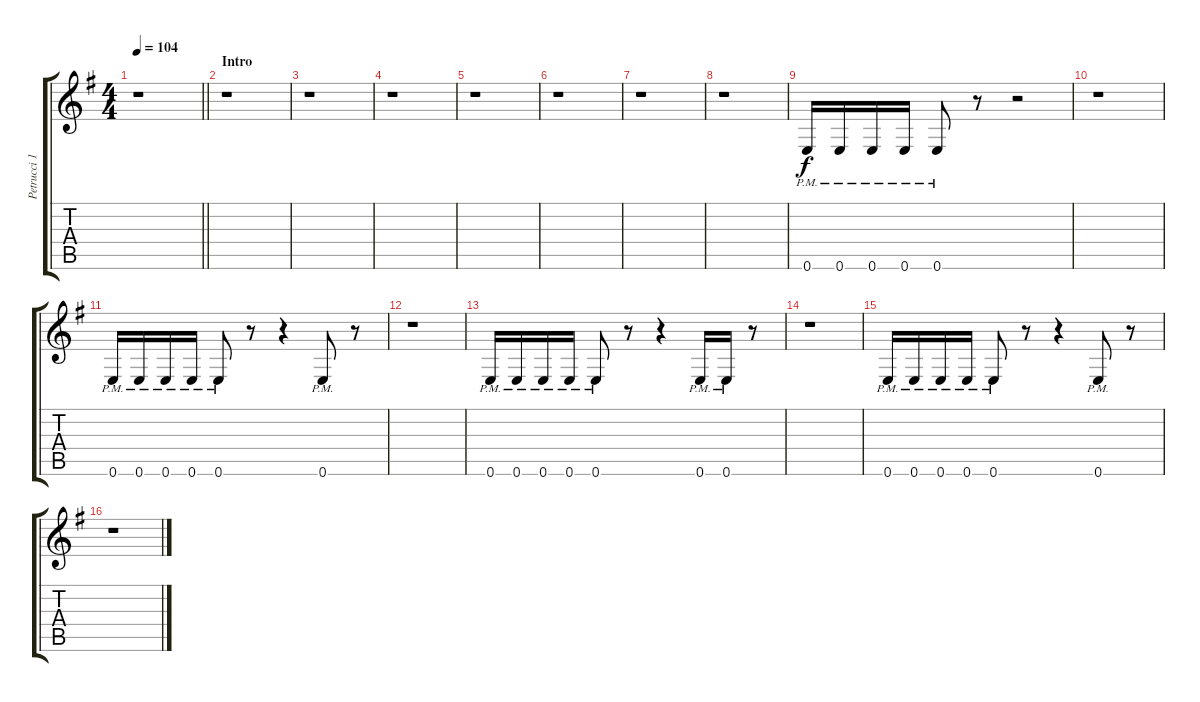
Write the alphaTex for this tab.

\track ("Petrucci 1" "Petrucci 1") {instrument overdrivenguitar}
\staff {score tabs}
\tuning (E4 B3 G3 D3 A2 E2) {hide}
\ts (4 4)
\tempo 104
\clef g2
\barLineRight lightlight
\ks eminor
r.1{dy f instrument overdrivenguitar} |
\section ("" "Intro")
r.1 |
r.1 |
r.1 |
r.1 |
r.1 |
r.1 |
r.1 |
0.6{pm}.16 0.6{pm}.16 0.6{pm}.16 0.6{pm}.16 0.6{pm}.8 r.8 r.2 |
r.1 |
0.6{pm}.16 0.6{pm}.16 0.6{pm}.16 0.6{pm}.16 0.6{pm}.8 r.8 r.4 0.6{pm}.8 r.8 |
r.1 |
0.6{pm}.16 0.6{pm}.16 0.6{pm}.16 0.6{pm}.16 0.6{pm}.8 r.8 r.4 0.6{pm}.16 0.6{pm}.16 r.8 |
r.1 |
0.6{pm}.16 0.6{pm}.16 0.6{pm}.16 0.6{pm}.16 0.6{pm}.8 r.8 r.4 0.6{pm}.8 r.8 |
r.1
